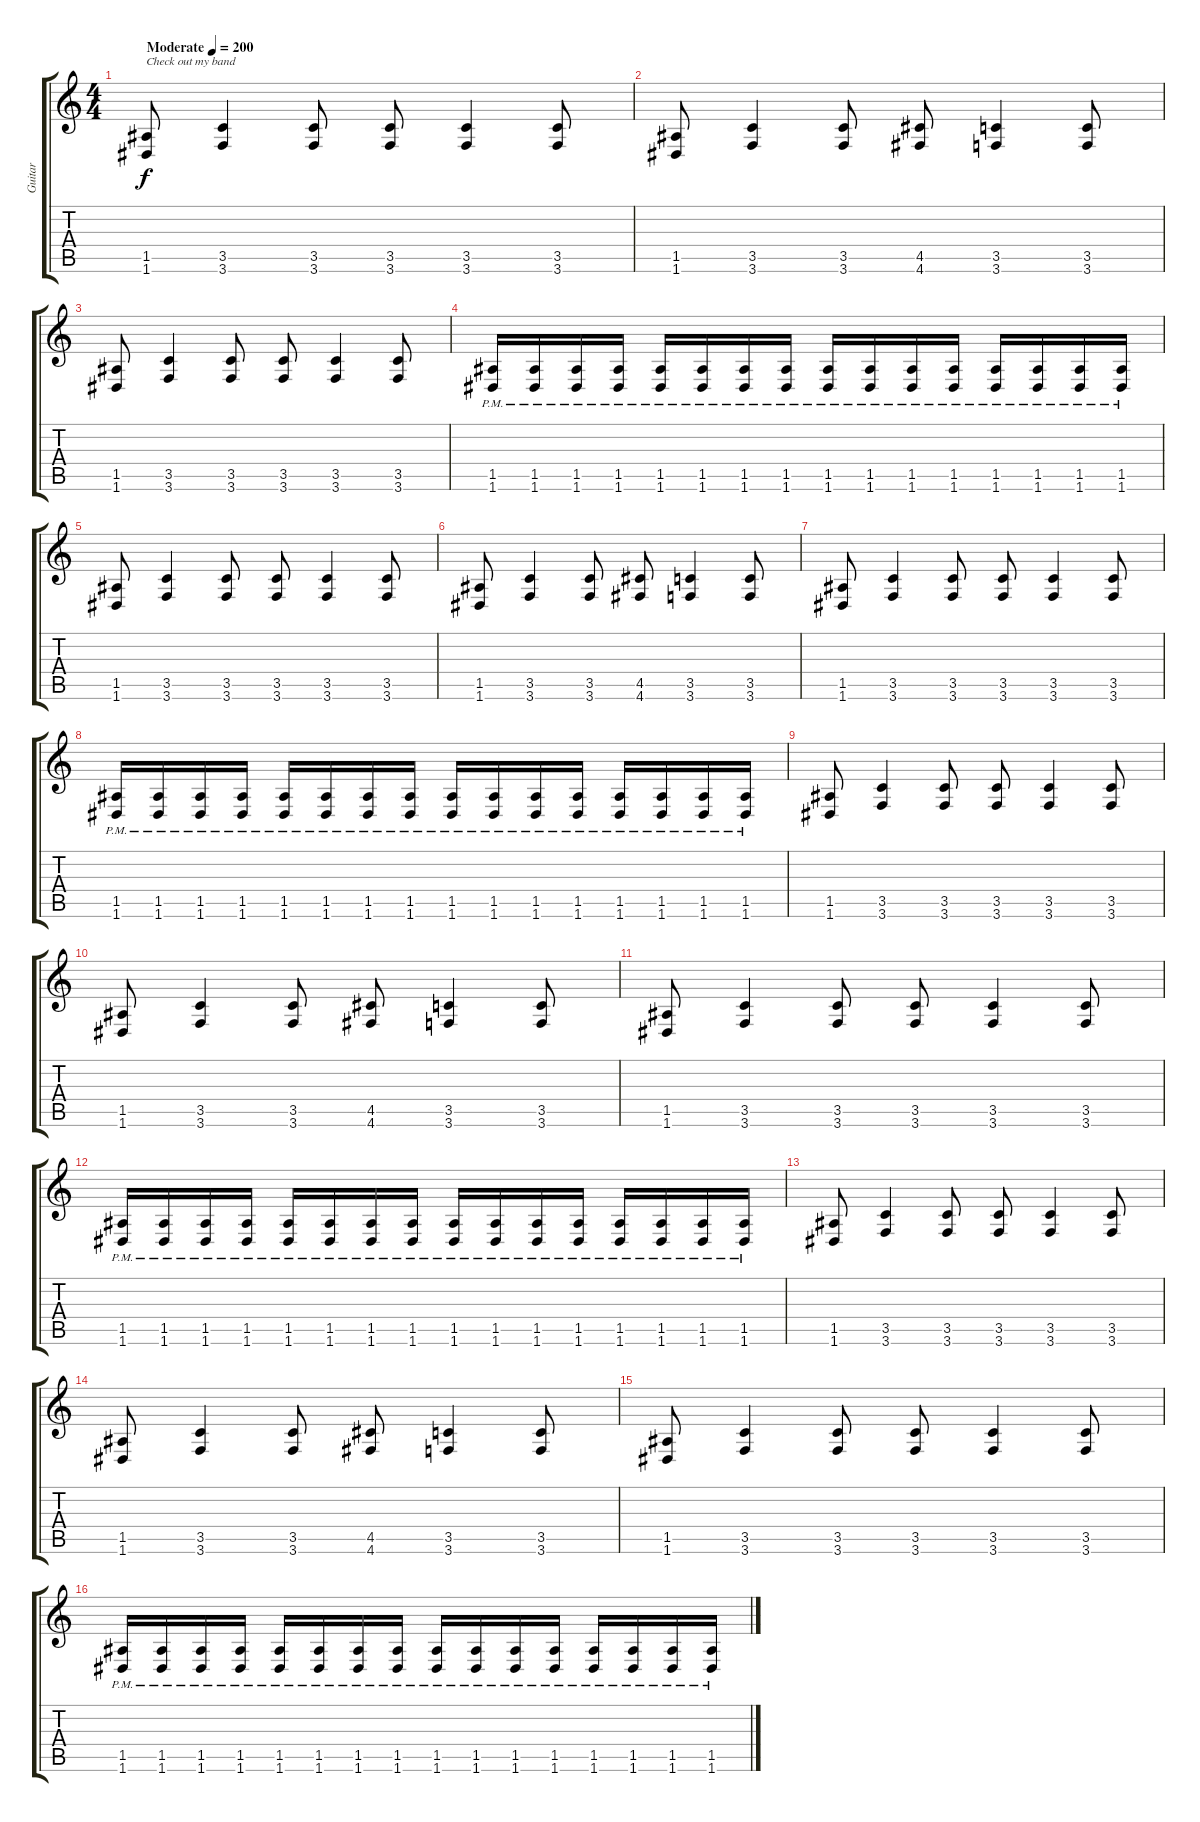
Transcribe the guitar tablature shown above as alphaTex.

\track ("Guitar" "Guitar") {instrument distortionguitar}
\staff {score tabs}
\tuning (E4 B3 G3 D3 A2 D2) {hide}
\ts (4 4)
\tempo (200 "Moderate")
\clef g2
\ks c
(1.5 1.6).8{txt "Check out my band" dy f instrument distortionguitar} (3.5 3.6).4 (3.5 3.6).8 (3.5 3.6).8 (3.5 3.6).4 (3.5 3.6).8 |
(1.5 1.6).8 (3.5 3.6).4 (3.5 3.6).8 (4.5 4.6).8 (3.5 3.6).4 (3.5 3.6).8 |
(1.5 1.6).8 (3.5 3.6).4 (3.5 3.6).8 (3.5 3.6).8 (3.5 3.6).4 (3.5 3.6).8 |
(1.5{pm} 1.6{pm}).16 (1.5{pm} 1.6{pm}).16 (1.5{pm} 1.6{pm}).16 (1.5{pm} 1.6{pm}).16 (1.5{pm} 1.6{pm}).16 (1.5{pm} 1.6{pm}).16 (1.5{pm} 1.6{pm}).16 (1.5{pm} 1.6{pm}).16 (1.5{pm} 1.6{pm}).16 (1.5{pm} 1.6{pm}).16 (1.5{pm} 1.6{pm}).16 (1.5{pm} 1.6{pm}).16 (1.5{pm} 1.6{pm}).16 (1.5{pm} 1.6{pm}).16 (1.5{pm} 1.6{pm}).16 (1.5{pm} 1.6{pm}).16 |
(1.5 1.6).8 (3.5 3.6).4 (3.5 3.6).8 (3.5 3.6).8 (3.5 3.6).4 (3.5 3.6).8 |
(1.5 1.6).8 (3.5 3.6).4 (3.5 3.6).8 (4.5 4.6).8 (3.5 3.6).4 (3.5 3.6).8 |
(1.5 1.6).8 (3.5 3.6).4 (3.5 3.6).8 (3.5 3.6).8 (3.5 3.6).4 (3.5 3.6).8 |
(1.5{pm} 1.6{pm}).16 (1.5{pm} 1.6{pm}).16 (1.5{pm} 1.6{pm}).16 (1.5{pm} 1.6{pm}).16 (1.5{pm} 1.6{pm}).16 (1.5{pm} 1.6{pm}).16 (1.5{pm} 1.6{pm}).16 (1.5{pm} 1.6{pm}).16 (1.5{pm} 1.6{pm}).16 (1.5{pm} 1.6{pm}).16 (1.5{pm} 1.6{pm}).16 (1.5{pm} 1.6{pm}).16 (1.5{pm} 1.6{pm}).16 (1.5{pm} 1.6{pm}).16 (1.5{pm} 1.6{pm}).16 (1.5{pm} 1.6{pm}).16 |
(1.5 1.6).8 (3.5 3.6).4 (3.5 3.6).8 (3.5 3.6).8 (3.5 3.6).4 (3.5 3.6).8 |
(1.5 1.6).8 (3.5 3.6).4 (3.5 3.6).8 (4.5 4.6).8 (3.5 3.6).4 (3.5 3.6).8 |
(1.5 1.6).8 (3.5 3.6).4 (3.5 3.6).8 (3.5 3.6).8 (3.5 3.6).4 (3.5 3.6).8 |
(1.5{pm} 1.6{pm}).16 (1.5{pm} 1.6{pm}).16 (1.5{pm} 1.6{pm}).16 (1.5{pm} 1.6{pm}).16 (1.5{pm} 1.6{pm}).16 (1.5{pm} 1.6{pm}).16 (1.5{pm} 1.6{pm}).16 (1.5{pm} 1.6{pm}).16 (1.5{pm} 1.6{pm}).16 (1.5{pm} 1.6{pm}).16 (1.5{pm} 1.6{pm}).16 (1.5{pm} 1.6{pm}).16 (1.5{pm} 1.6{pm}).16 (1.5{pm} 1.6{pm}).16 (1.5{pm} 1.6{pm}).16 (1.5{pm} 1.6{pm}).16 |
(1.5 1.6).8 (3.5 3.6).4 (3.5 3.6).8 (3.5 3.6).8 (3.5 3.6).4 (3.5 3.6).8 |
(1.5 1.6).8 (3.5 3.6).4 (3.5 3.6).8 (4.5 4.6).8 (3.5 3.6).4 (3.5 3.6).8 |
(1.5 1.6).8 (3.5 3.6).4 (3.5 3.6).8 (3.5 3.6).8 (3.5 3.6).4 (3.5 3.6).8 |
(1.5{pm} 1.6{pm}).16 (1.5{pm} 1.6{pm}).16 (1.5{pm} 1.6{pm}).16 (1.5{pm} 1.6{pm}).16 (1.5{pm} 1.6{pm}).16 (1.5{pm} 1.6{pm}).16 (1.5{pm} 1.6{pm}).16 (1.5{pm} 1.6{pm}).16 (1.5{pm} 1.6{pm}).16 (1.5{pm} 1.6{pm}).16 (1.5{pm} 1.6{pm}).16 (1.5{pm} 1.6{pm}).16 (1.5{pm} 1.6{pm}).16 (1.5{pm} 1.6{pm}).16 (1.5{pm} 1.6{pm}).16 (1.5{pm} 1.6{pm}).16
